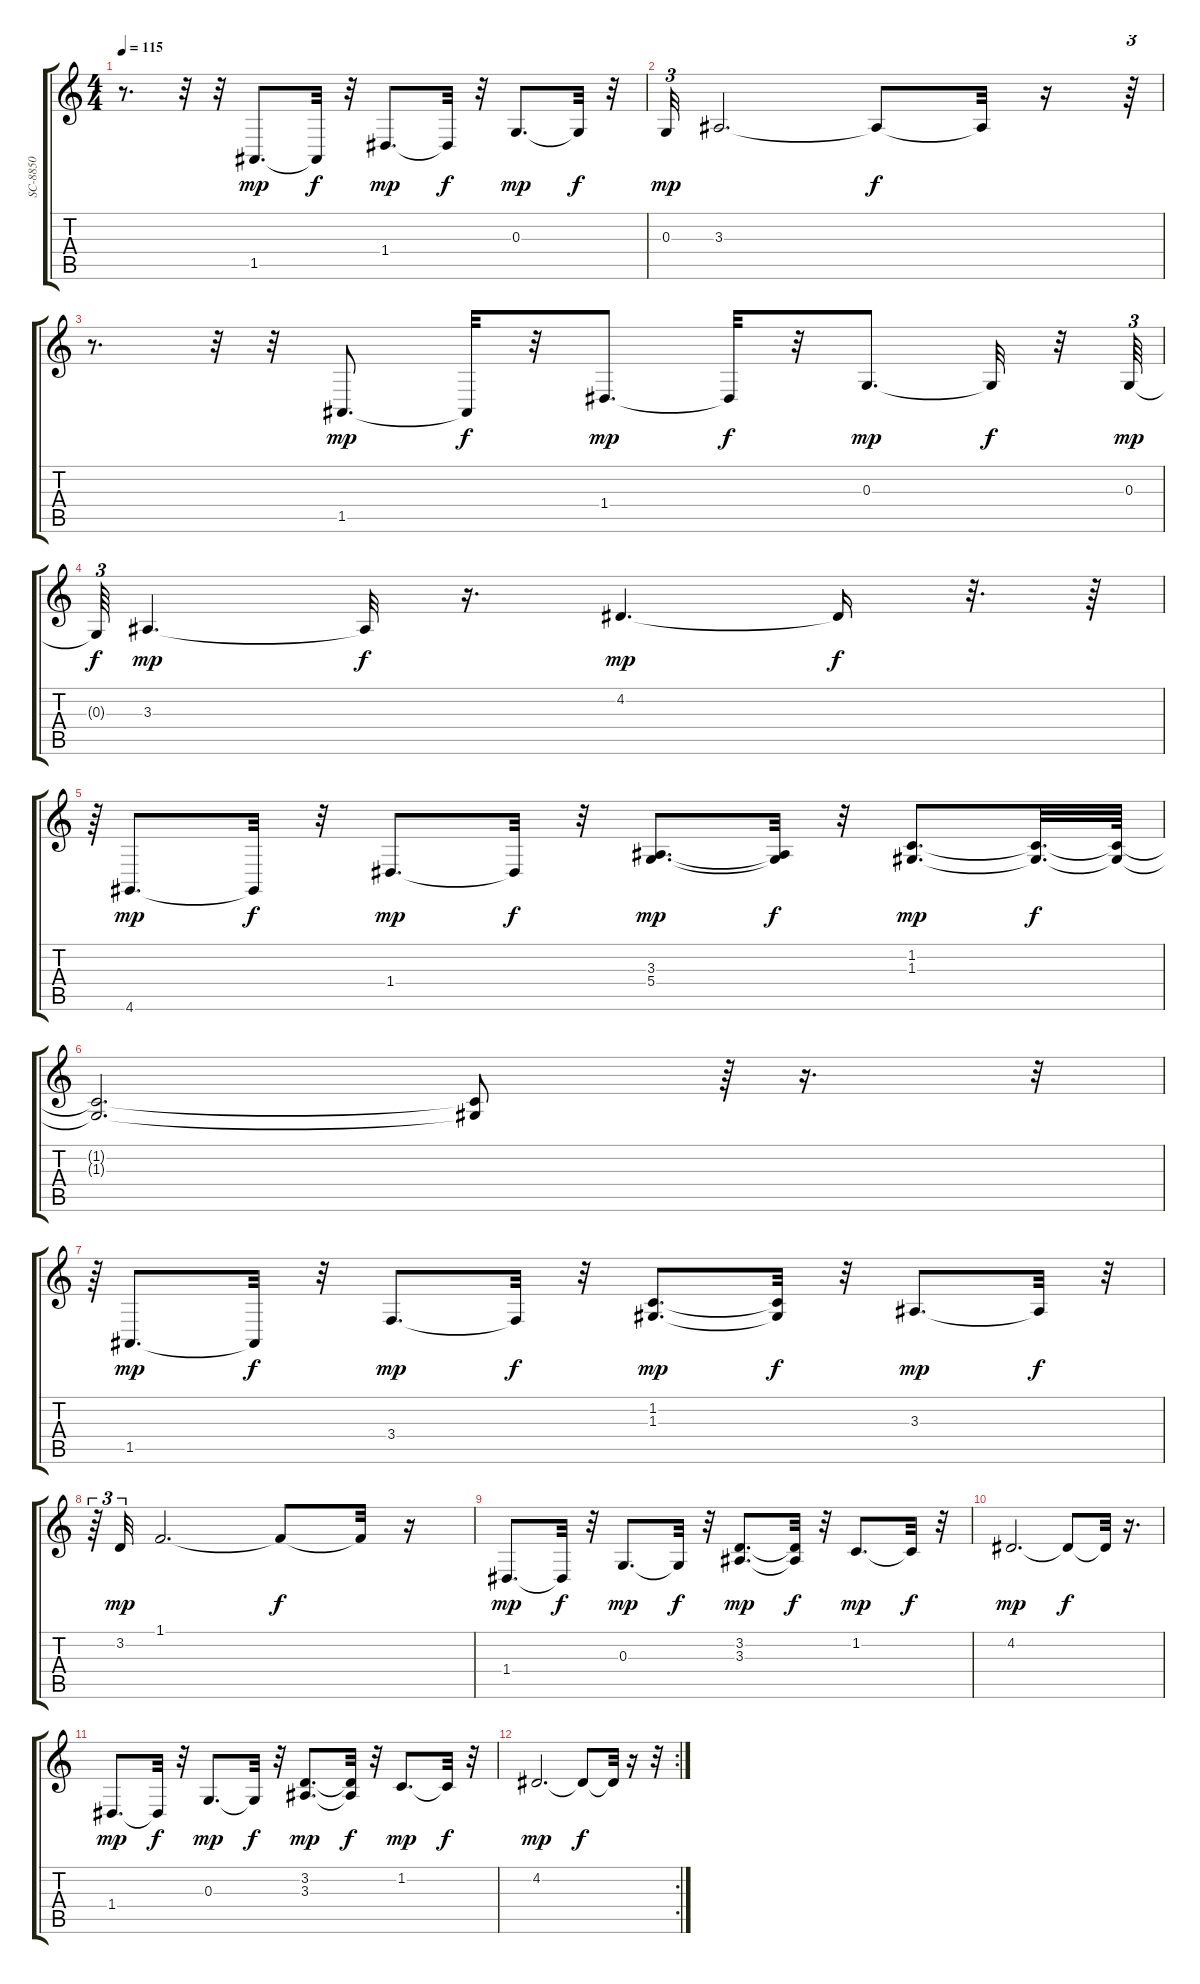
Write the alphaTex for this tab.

\track ("SC-8850" "SC-8850") {instrument acousticgrandpiano}
\staff {score tabs}
\tuning (E4 B3 G3 D3 A2 E2) {hide}
\ts (4 4)
\tempo 115
\clef g2
\ks c
r.8{d dy f} r.32 r.32 1.5.8{d dy mp} 1.5{t}.32{dy f} r.32 1.4.8{d dy mp} 1.4{t}.32{dy f} r.32 0.3.8{d dy mp} 0.3{t}.32{dy f} r.32 |
0.3.32{tu (3 2) dy mp} 3.3.2{d} 3.3{t}.8{dy f} 3.3{t}.32 r.16 r.64{tu (3 2)} |
r.8{d} r.32{tu (3 2)} r.32 1.5.8{d dy mp} 1.5{t}.32{dy f} r.32 1.4.8{d dy mp} 1.4{t}.32{dy f} r.32 0.3.8{d dy mp} 0.3{t}.32{dy f} r.32 0.3.64{tu (3 2) dy mp} |
0.3{t}.64{tu (3 2) dy f} 3.3.4{d dy mp} 3.3{t}.32{dy f} r.16{d} 4.2.4{d dy mp} 4.2{t}.16{dy f} r.32{d} r.64 |
r.64{tu (3 2)} 4.6.8{d dy mp} 4.6{t}.32{dy f} r.32 1.4.8{d dy mp} 1.4{t}.32{dy f} r.32 (3.3 5.4).8{d dy mp} (3.3{t} 5.4{t}).32{dy f} r.32 (1.2 1.3).8{d dy mp} (1.2{t} 1.3{t}).32{d dy f} (1.2{t} 1.3{t}).64 |
(1.2{t} 1.3{t}).2{d} (1.2{t} 1.3{t}).8 r.64{tu (3 2)} r.16{d} r.32{tu (3 2)} |
r.64{tu (3 2)} 1.5.8{d dy mp} 1.5{t}.32{dy f} r.32 3.4.8{d dy mp} 3.4{t}.32{dy f} r.32 (1.2 1.3).8{d dy mp} (1.2{t} 1.3{t}).32{dy f} r.32 3.3.8{d dy mp} 3.3{t}.32{dy f} r.32{tu (3 2)} |
r.64{tu (3 2)} 3.2.32{tu (3 2) dy mp} 1.1.2{d} 1.1{t}.8{dy f} 1.1{t}.32 r.16 |
1.4.8{d dy mp} 1.4{t}.32{dy f} r.32 0.3.8{d dy mp} 0.3{t}.32{dy f} r.32 (3.2 3.3).8{d dy mp} (3.2{t} 3.3{t}).32{dy f} r.32 1.2.8{d dy mp} 1.2{t}.32{dy f} r.32 |
4.2.2{d dy mp} 4.2{t}.8{dy f} 4.2{t}.32 r.16{d} |
1.4.8{d dy mp} 1.4{t}.32{dy f} r.32 0.3.8{d dy mp} 0.3{t}.32{dy f} r.32 (3.2 3.3).8{d dy mp} (3.2{t} 3.3{t}).32{dy f} r.32 1.2.8{d dy mp} 1.2{t}.32{dy f} r.32 |
\rc 2
4.2.2{d dy mp} 4.2{t}.8{dy f} 4.2{t}.32 r.16 r.32
